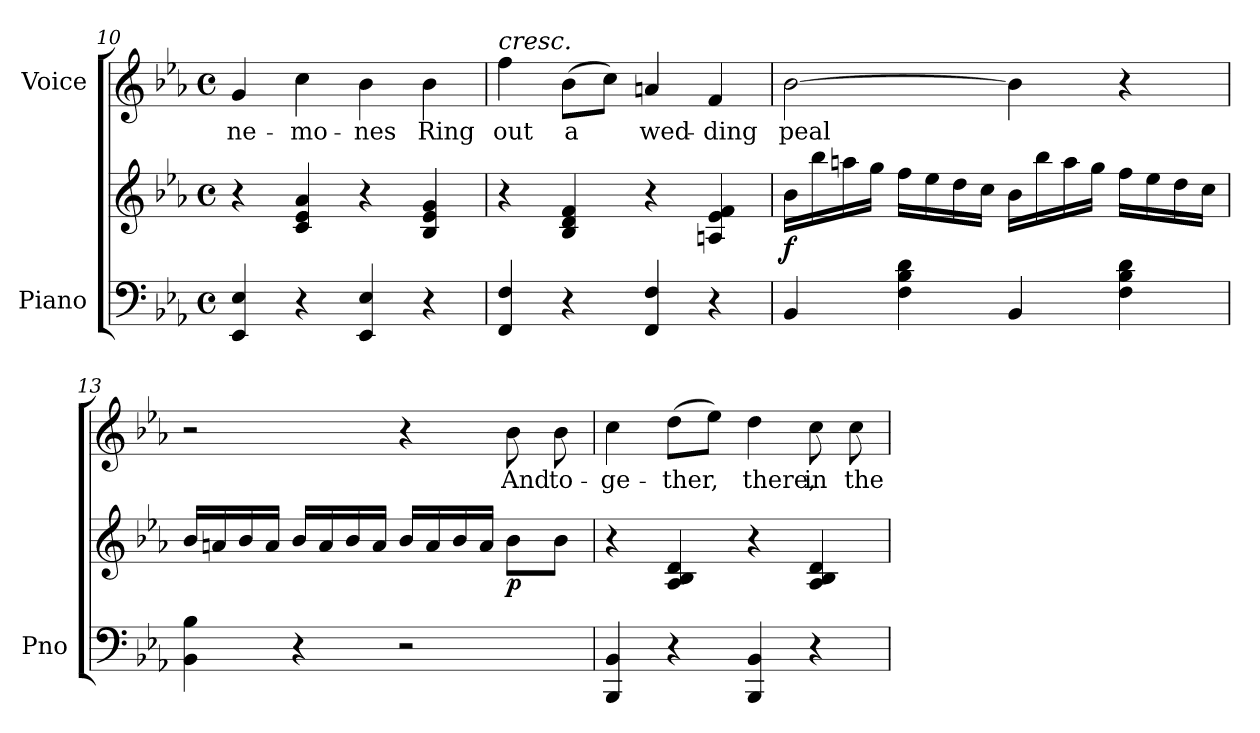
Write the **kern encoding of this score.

**kern	**kern	**dynam	**kern	**text	**dynam
*part2	*part2	*part2	*part1	*part1	*part1
*staff3	*staff2	*staff2/3	*staff1	*staff1	*staff1
*I"Piano	*	*	*I"Voice	*	*
*I'Pno	*	*	*	*	*
*clefF4	*clefG2	*	*clefG2	*	*
*k[b-e-a-]	*k[b-e-a-]	*	*k[b-e-a-]	*	*
*M4/4	*M4/4	*	*M4/4	*	*
*met(c)	*met(c)	*	*met(c)	*	*
=10	=10	=10	=10	=10	=10
4EE-/ 4E-/	4r	.	4g/	-ne-	.
4r	4c/ 4e-/ 4a-/	.	4cc\	-mo-	.
4EE-/ 4E-/	4r	.	4b-\	-nes	.
4r	4B-/ 4e-/ 4g/	.	4b-\	Ring	.
=11	=11	=11	=11	=11	=11
!	!	!	!LO:TX:a:i:t=cresc.	!	!
4FF/ 4F/	4r	.	4ff\	out	.
4r	4B-/ 4d/ 4f/	.	(8b-\L	a	.
.	.	.	8cc\J)	.	.
4FF/ 4F/	4r	.	4an/	wed-	.
4r	4An/ 4e-/ 4f/	.	4f/	-ding	.
=12	=12	=12	=12	=12	=12
!	!	!LO:DY:b	!	!	!
4BB-/	16b-\LL	f	[2b-\	peal	.
.	16bb-\	.	.	.	.
.	16aan\	.	.	.	.
.	16gg\JJ	.	.	.	.
4F\ 4B-\ 4d\	16ff\LL	.	.	.	.
.	16ee-\	.	.	.	.
.	16dd\	.	.	.	.
.	16cc\JJ	.	.	.	.
4BB-/	16b-\LL	.	4b-\]	.	.
.	16bb-\	.	.	.	.
.	16aa\	.	.	.	.
.	16gg\JJ	.	.	.	.
4F\ 4B-\ 4d\	16ff\LL	.	4r	.	.
.	16ee-\	.	.	.	.
.	16dd\	.	.	.	.
.	16cc\JJ	.	.	.	.
=13	=13	=13	=13	=13	=13
4BB-\ 4B-\	16b-/LL	.	2r	.	.
.	16an/	.	.	.	.
.	16b-/	.	.	.	.
.	16a/JJ	.	.	.	.
4r	16b-/LL	.	.	.	.
.	16a/	.	.	.	.
.	16b-/	.	.	.	.
.	16a/JJ	.	.	.	.
2r	16b-/LL	.	4r	.	.
.	16a/	.	.	.	.
.	16b-/	.	.	.	.
.	16a/JJ	.	.	.	.
!	!	!LO:DY:b	!	!	!LO:DY:a
!	!	!	!	!	!LO:DY:n=1:a
.	8b-\L	p	8b-\	And	p other-dynamics
.	8b-\J	.	8b-\	to-	.
=14	=14	=14	=14	=14	=14
4BBB-/ 4BB-/	4r	.	4cc\	-ge-	.
4r	4A-/ 4B-/ 4d/	.	(8dd\L	-ther,	.
.	.	.	8ee-\J)	.	.
4BBB-/ 4BB-/	4r	.	4dd\	there,	.
4r	4A-/ 4B-/ 4d/	.	8cc\	in	.
.	.	.	8cc\	the	.
=	=	=	=	=	=
*-	*-	*-	*-	*-	*-
